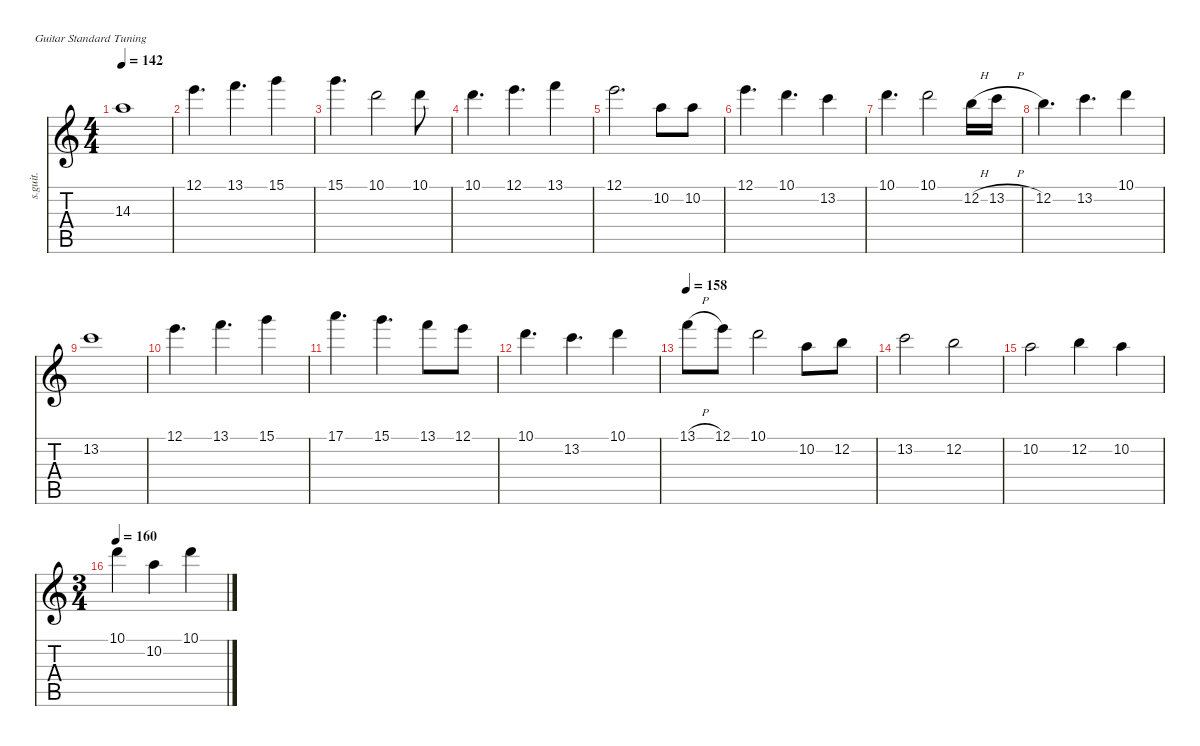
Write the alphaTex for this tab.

\defaultSystemsLayout 4
\hideDynamics
\bracketExtendMode nobrackets
\otherSystemsTrackNameOrientation horizontal
\track ("Acoustic 2" "s.guit.") {instrument acousticguitarsteel}
\staff {score tabs}
\tuning (E4 B3 G3 D3 A2 E2)
\ts (4 4)
\tempo 142
\clef g2
\ks c
14.3.1{dy f} |
12.1.4{d} 13.1.4{d} 15.1.4 |
15.1.4{d} 10.1.2 10.1.8 |
10.1.4{d} 12.1.4{d} 13.1.4 |
12.1.2{d} 10.2.8 10.2.8 |
12.1.4{d} 10.1.4{d} 13.2.4 |
10.1.4{d} 10.1.2 12.2{h}.16 13.2{h}.16 |
12.2.4{d} 13.2.4{d} 10.1.4 |
13.2.1 |
12.1.4{d} 13.1.4{d} 15.1.4 |
17.1.4{d} 15.1.4{d} 13.1.8 12.1.8 |
10.1.4{d} 13.2.4{d} 10.1.4 |
\tempo 158
13.1{h}.8 12.1.8 10.1.2 10.2.8 12.2.8 |
13.2.2 12.2.2 |
10.2.2 12.2.4 10.2.4 |
\ts (3 4)
\beaming (8 6)
\tempo 160
10.1.4 10.2.4 10.1.4
